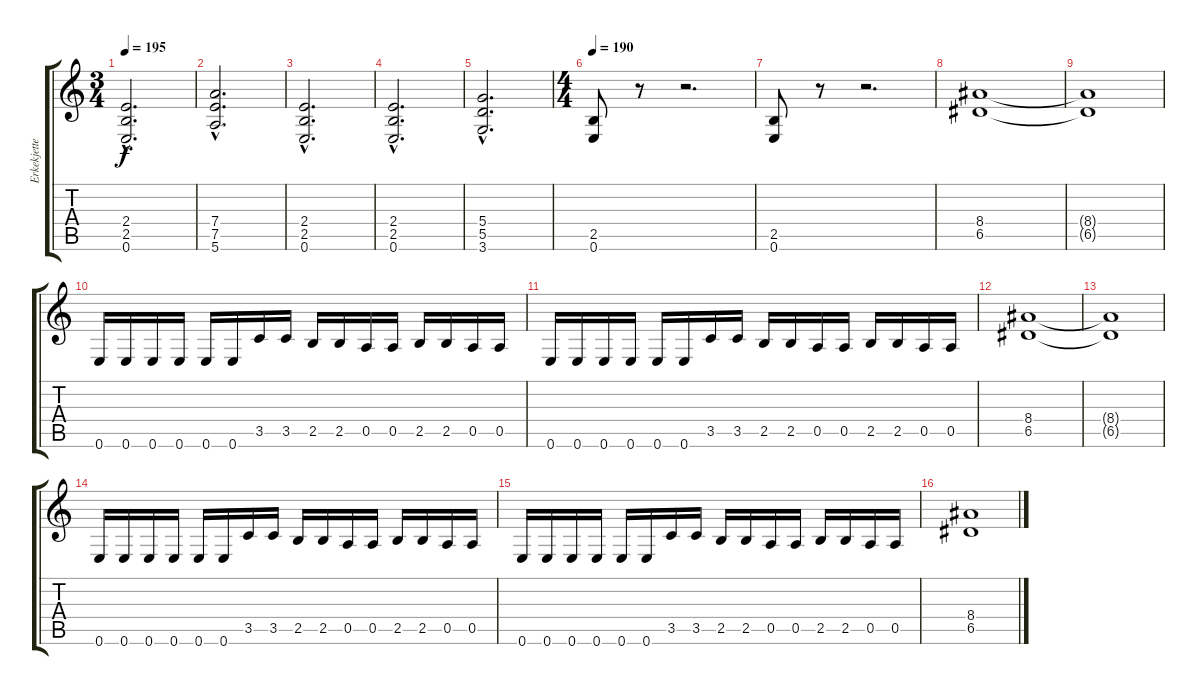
\track ("Erkekjetter Silenoz" "Erkekjette") {instrument distortionguitar}
\staff {score tabs}
\tuning (E4 B3 G3 D3 A2 E2) {hide}
\ts (3 4)
\tempo 195
\clef g2
\ks c
(2.4{hac t} 2.5{hac t} 0.6{hac t}).2{d dy f} |
(7.4{hac} 7.5{hac} 5.6{hac}).2{d} |
(2.4{hac} 2.5{hac} 0.6{hac}).2{d} |
(2.4{hac} 2.5{hac} 0.6{hac}).2{d} |
(5.4{hac} 5.5{hac} 3.6{hac}).2{d} |
\ts (4 4)
\tempo 190
(2.5 0.6).8 r.8 r.2{d} |
(2.5 0.6).8 r.8 r.2{d} |
(8.4 6.5).1 |
(8.4{t} 6.5{t}).1 |
0.6.16 0.6.16 0.6.16 0.6.16 0.6.16 0.6.16 3.5.16 3.5.16 2.5.16 2.5.16 0.5.16 0.5.16 2.5.16 2.5.16 0.5.16 0.5.16 |
0.6.16 0.6.16 0.6.16 0.6.16 0.6.16 0.6.16 3.5.16 3.5.16 2.5.16 2.5.16 0.5.16 0.5.16 2.5.16 2.5.16 0.5.16 0.5.16 |
(8.4 6.5).1 |
(8.4{t} 6.5{t}).1 |
0.6.16 0.6.16 0.6.16 0.6.16 0.6.16 0.6.16 3.5.16 3.5.16 2.5.16 2.5.16 0.5.16 0.5.16 2.5.16 2.5.16 0.5.16 0.5.16 |
0.6.16 0.6.16 0.6.16 0.6.16 0.6.16 0.6.16 3.5.16 3.5.16 2.5.16 2.5.16 0.5.16 0.5.16 2.5.16 2.5.16 0.5.16 0.5.16 |
(8.4 6.5).1
